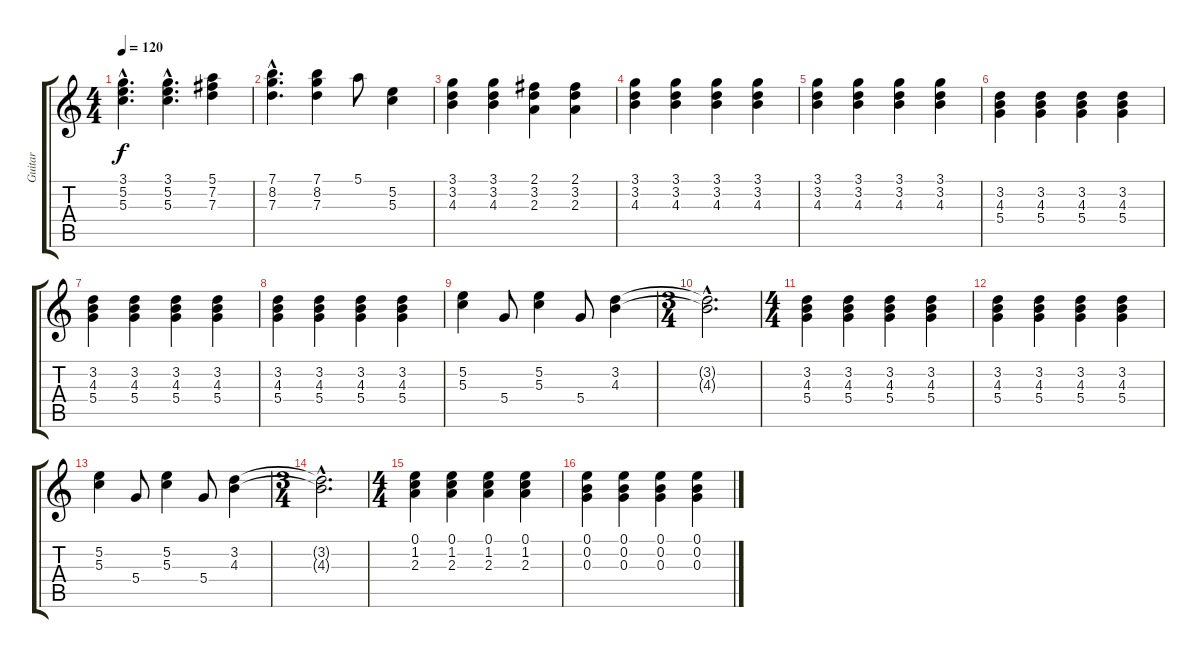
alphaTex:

\track ("Guitar" "Guitar") {instrument acousticguitarsteel}
\staff {score tabs}
\tuning (E4 B3 G3 D3 A2 E2) {hide}
\ts (4 4)
\tempo 120
\clef g2
\ks c
(3.1{hac} 5.2{hac} 5.3{hac}).4{d dy f} (3.1{hac} 5.2{hac} 5.3{hac}).4{d} (5.1 7.2 7.3).4 |
(7.1{hac} 8.2{hac} 7.3{hac}).4{d} (7.1 8.2 7.3).4 5.1.8 (5.2 5.3).4 |
(3.1 3.2 4.3).4 (3.1 3.2 4.3).4 (2.1 3.2 2.3).4 (2.1 3.2 2.3).4 |
(3.1 3.2 4.3).4 (3.1 3.2 4.3).4 (3.1 3.2 4.3).4 (3.1 3.2 4.3).4 |
(3.1 3.2 4.3).4 (3.1 3.2 4.3).4 (3.1 3.2 4.3).4 (3.1 3.2 4.3).4 |
(3.2 4.3 5.4).4 (3.2 4.3 5.4).4 (3.2 4.3 5.4).4 (3.2 4.3 5.4).4 |
(3.2 4.3 5.4).4 (3.2 4.3 5.4).4 (3.2 4.3 5.4).4 (3.2 4.3 5.4).4 |
(3.2 4.3 5.4).4 (3.2 4.3 5.4).4 (3.2 4.3 5.4).4 (3.2 4.3 5.4).4 |
(5.2 5.3).4 5.4.8 (5.2 5.3).4 5.4.8 (3.2 4.3).4 |
\ts (3 4)
(3.2{hac t} 4.3{hac t}).2{d} |
\ts (4 4)
(3.2 4.3 5.4).4 (3.2 4.3 5.4).4 (3.2 4.3 5.4).4 (3.2 4.3 5.4).4 |
(3.2 4.3 5.4).4 (3.2 4.3 5.4).4 (3.2 4.3 5.4).4 (3.2 4.3 5.4).4 |
(5.2 5.3).4 5.4.8 (5.2 5.3).4 5.4.8 (3.2 4.3).4 |
\ts (3 4)
(3.2{hac t} 4.3{hac t}).2{d} |
\ts (4 4)
(0.1 1.2 2.3).4 (0.1 1.2 2.3).4 (0.1 1.2 2.3).4 (0.1 1.2 2.3).4 |
(0.1 0.2 0.3).4 (0.1 0.2 0.3).4 (0.1 0.2 0.3).4 (0.1 0.2 0.3).4
